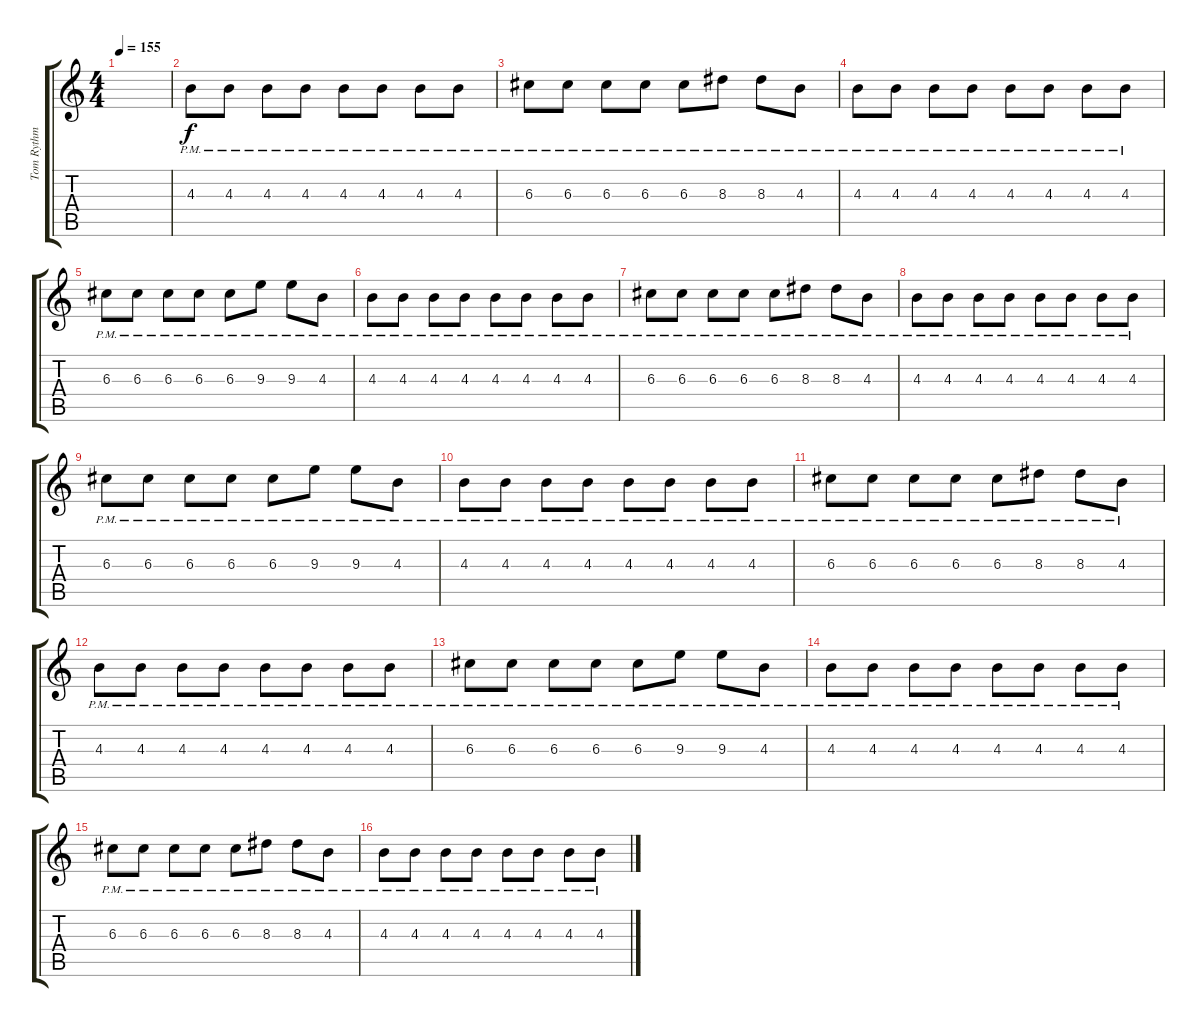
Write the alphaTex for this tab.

\track ("Tom Rythm" "Tom Rythm") {instrument distortionguitar}
\staff {score tabs}
\tuning (E4 B3 G3 D3 A2 E2) {hide}
\ts (4 4)
\tempo 155
\clef g2
\ks c
|
4.3{pm}.8 4.3{pm}.8 4.3{pm}.8 4.3{pm}.8 4.3{pm}.8 4.3{pm}.8 4.3{pm}.8 4.3{pm}.8 |
6.3{pm}.8 6.3{pm}.8 6.3{pm}.8 6.3{pm}.8 6.3{pm}.8 8.3{pm}.8 8.3{pm}.8 4.3{pm}.8 |
4.3{pm}.8 4.3{pm}.8 4.3{pm}.8 4.3{pm}.8 4.3{pm}.8 4.3{pm}.8 4.3{pm}.8 4.3{pm}.8 |
6.3{pm}.8 6.3{pm}.8 6.3{pm}.8 6.3{pm}.8 6.3{pm}.8 9.3{pm}.8 9.3{pm}.8 4.3{pm}.8 |
4.3{pm}.8 4.3{pm}.8 4.3{pm}.8 4.3{pm}.8 4.3{pm}.8 4.3{pm}.8 4.3{pm}.8 4.3{pm}.8 |
6.3{pm}.8 6.3{pm}.8 6.3{pm}.8 6.3{pm}.8 6.3{pm}.8 8.3{pm}.8 8.3{pm}.8 4.3{pm}.8 |
4.3{pm}.8 4.3{pm}.8 4.3{pm}.8 4.3{pm}.8 4.3{pm}.8 4.3{pm}.8 4.3{pm}.8 4.3{pm}.8 |
6.3{pm}.8 6.3{pm}.8 6.3{pm}.8 6.3{pm}.8 6.3{pm}.8 9.3{pm}.8 9.3{pm}.8 4.3{pm}.8 |
4.3{pm}.8 4.3{pm}.8 4.3{pm}.8 4.3{pm}.8 4.3{pm}.8 4.3{pm}.8 4.3{pm}.8 4.3{pm}.8 |
6.3{pm}.8 6.3{pm}.8 6.3{pm}.8 6.3{pm}.8 6.3{pm}.8 8.3{pm}.8 8.3{pm}.8 4.3{pm}.8 |
4.3{pm}.8 4.3{pm}.8 4.3{pm}.8 4.3{pm}.8 4.3{pm}.8 4.3{pm}.8 4.3{pm}.8 4.3{pm}.8 |
6.3{pm}.8 6.3{pm}.8 6.3{pm}.8 6.3{pm}.8 6.3{pm}.8 9.3{pm}.8 9.3{pm}.8 4.3{pm}.8 |
4.3{pm}.8 4.3{pm}.8 4.3{pm}.8 4.3{pm}.8 4.3{pm}.8 4.3{pm}.8 4.3{pm}.8 4.3{pm}.8 |
6.3{pm}.8 6.3{pm}.8 6.3{pm}.8 6.3{pm}.8 6.3{pm}.8 8.3{pm}.8 8.3{pm}.8 4.3{pm}.8 |
4.3{pm}.8 4.3{pm}.8 4.3{pm}.8 4.3{pm}.8 4.3{pm}.8 4.3{pm}.8 4.3{pm}.8 4.3{pm}.8
